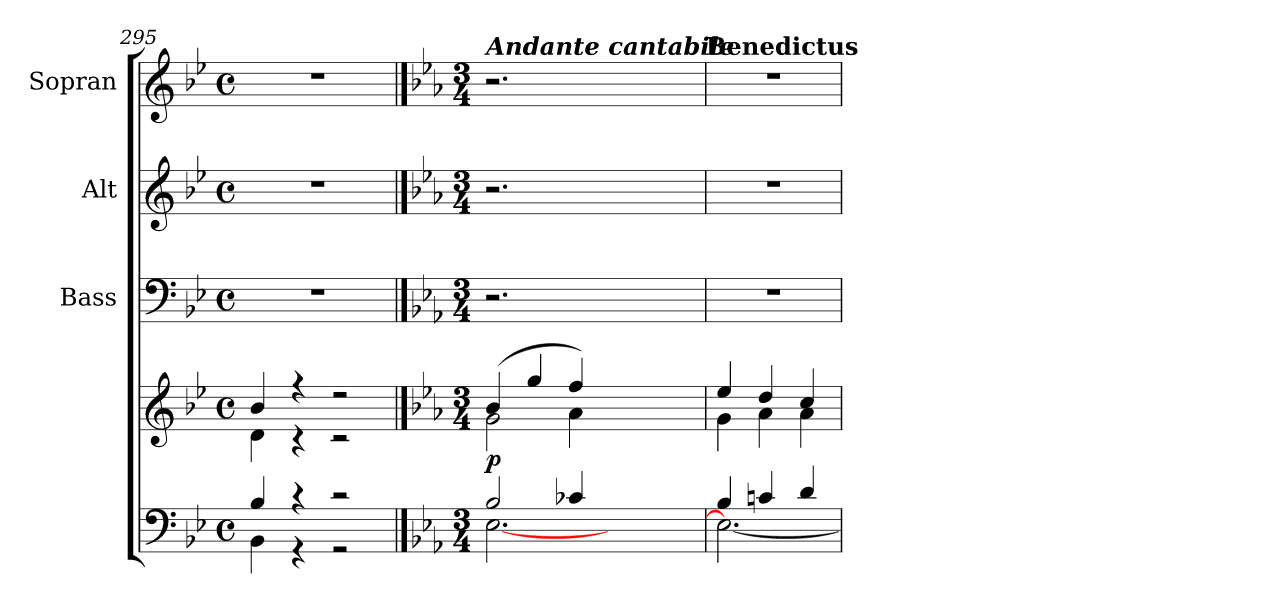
**kern	**kern	**dynam	**kern	**kern	**kern
*part4	*part4	*part4	*part3	*part2	*part1
*staff5	*staff4	*staff4/5	*staff3	*staff2	*staff1
*	*	*	*I"Bass	*I"Alt	*I"Sopran
*	*	*	*I'B.	*I'A.	*I'S.
*clefF4	*clefG2	*	*clefF4	*clefG2	*clefG2
*k[b-e-]	*k[b-e-]	*	*k[b-e-]	*k[b-e-]	*k[b-e-]
*B-:	*B-:	*	*B-:	*B-:	*B-:
*M4/4	*M4/4	*	*M4/4	*M4/4	*M4/4
*met(c)	*met(c)	*	*met(c)	*met(c)	*met(c)
=295	=295	=295	=295	=295	=295
*^	*^	*	*	*	*
4B-/	4BB-\	4b-/	4d\	.	1r	1r	1r
4r	4r	4r	4r	.	.	.	.
2r	2r	2r	2r	.	.	.	.
!!LO:PB:g=z
==296	==296	==296	==296	==296	==296	==296	==296
*k[b-e-a-]	*	*k[b-e-a-]	*	*	*k[b-e-a-]	*k[b-e-a-]	*k[b-e-a-]
*E-:	*	*E-:	*	*	*E-:	*E-:	*E-:
*M3/4	*	*M3/4	*	*	*M3/4	*M3/4	*M3/4
!	!	!	!	!	!	!	!LO:TX:a:Bi:t=Andante cantabile
!	!	!	!	!LO:DY:b	!	!	!
2B-/	[<2.E-\	(4b-/	2g\	p	2.r	2.r	2.r
.	.	4gg/	.	.	.	.	.
4c-X/	.	4ff/)	4a-\	.	.	.	.
1ryy	1ryy	1ryy	1ryy	.	1ryy	1ryy	1ryy
!	!	!	!	!	!	!	!LO:TX:a:B:t=Benedictus
=297	=297	=297	=297	=297	=297	=297	=297
4B-/	2.E-\_	4ee-/	4g\	.	2.r	2.r	2.r
4cn/	.	4dd/	4a-\	.	.	.	.
4d/	.	4cc/	4a-\	.	.	.	.
*v	*v	*	*	*	*	*	*
*	*v	*v	*	*	*	*
=	=	=	=	=	=
*-	*-	*-	*-	*-	*-
